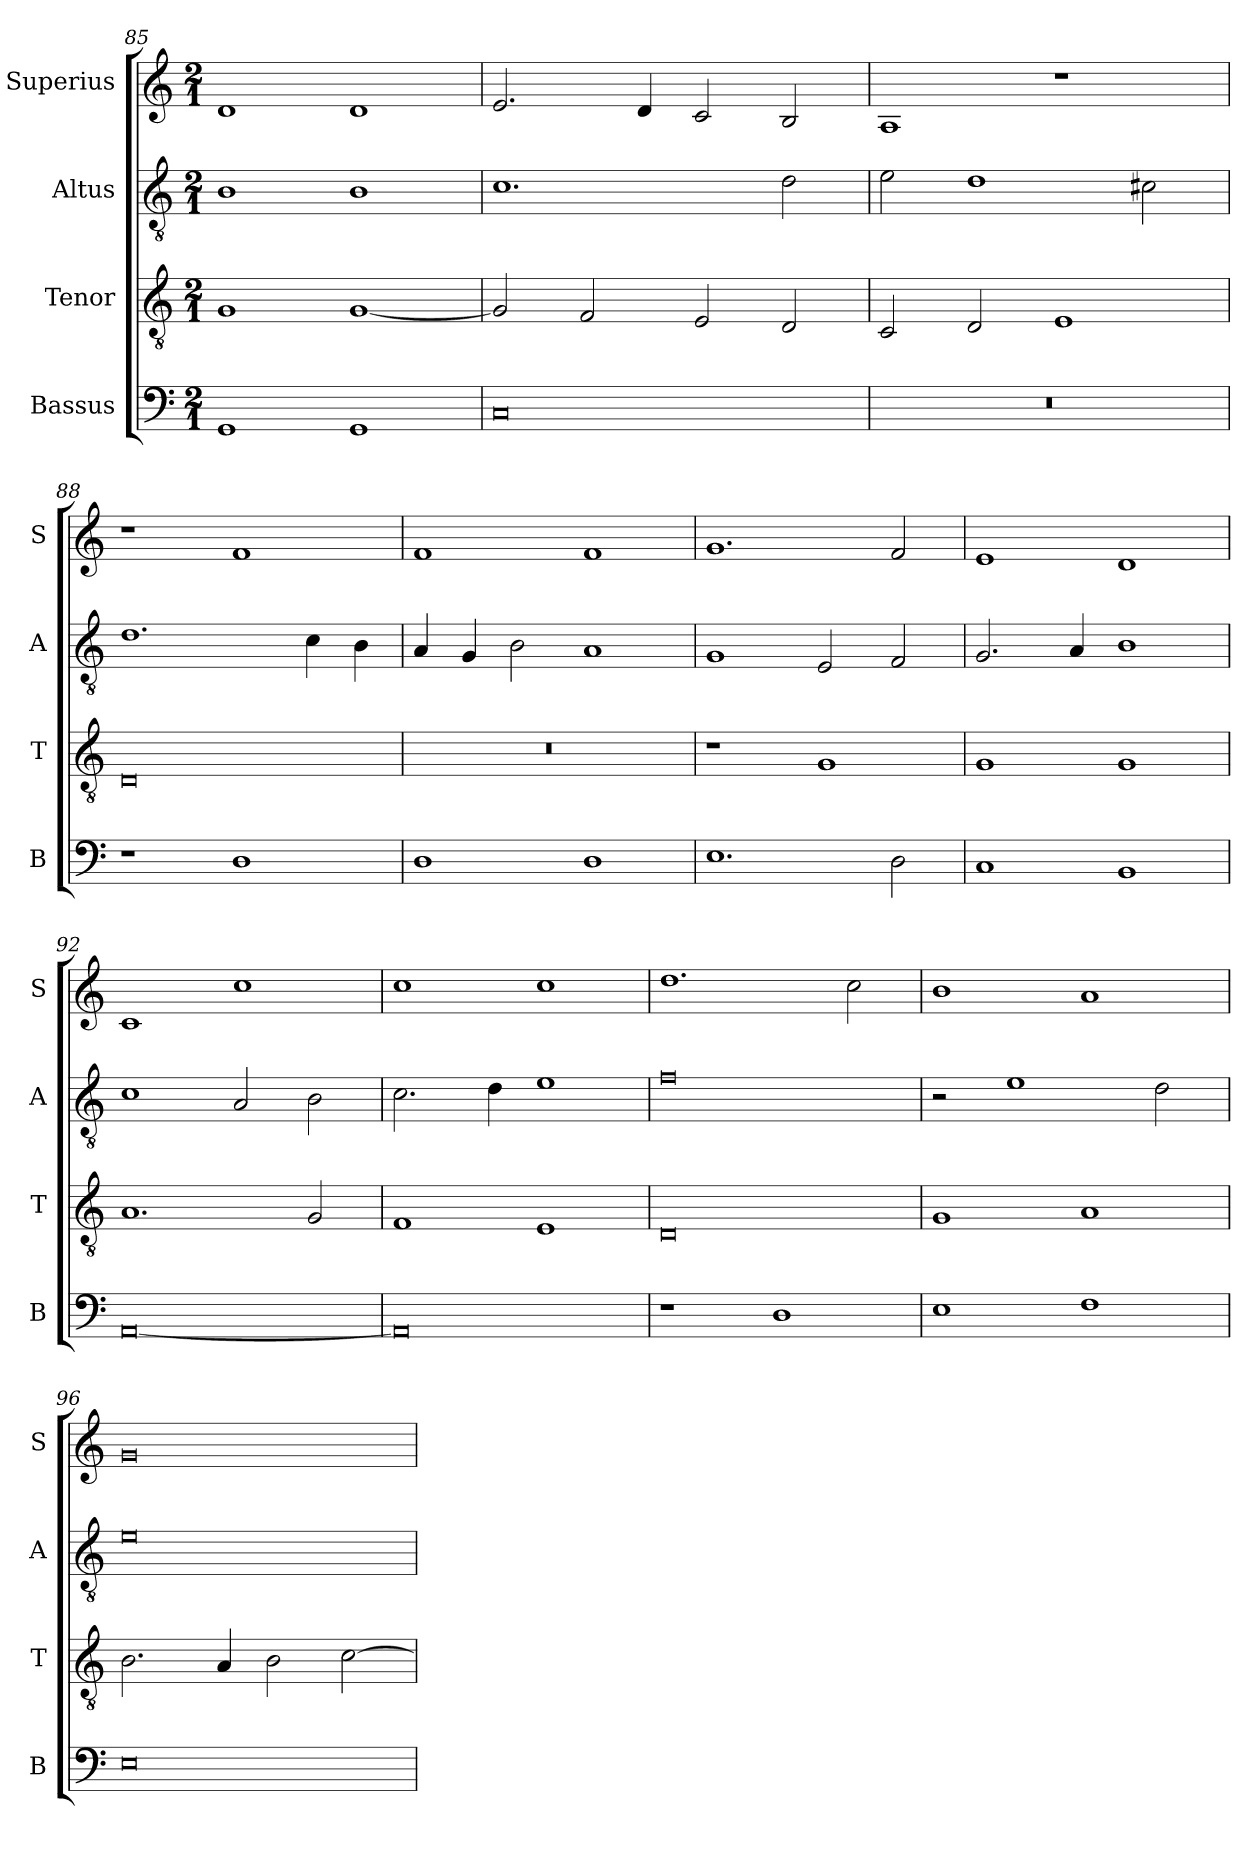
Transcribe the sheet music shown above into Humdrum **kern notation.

**kern	**kern	**kern	**kern
*part4	*part3	*part2	*part1
*staff4	*staff3	*staff2	*staff1
*I"Bassus	*I"Tenor	*I"Altus	*I"Superius
*I'B	*I'T	*I'A	*I'S
*clefF4	*clefGv2	*clefGv2	*clefG2
*k[]	*k[]	*k[]	*k[]
*M2/1	*M2/1	*M2/1	*M2/1
=85	=85	=85	=85
1GG	1G	1B	1d
1GG	[1G	1B	1d
=86	=86	=86	=86
0C	2G/]	1.c	2.e/
.	2F/	.	.
.	.	.	4d/
.	2E/	.	2c/
.	2D/	2d\	2B/
=87	=87	=87	=87
0r	2C/	2e\	1A
.	2D/	1d	.
.	1E	.	1r
.	.	2c#X\	.
=88	=88	=88	=88
1r	0D	1.d	1r
1D	.	.	1f
.	.	4c\	.
.	.	4B\	.
=89	=89	=89	=89
1D	0r	4A/	1f
.	.	4G/	.
.	.	2B\	.
1D	.	1A	1f
=90	=90	=90	=90
1.E	1r	1G	1.g
.	1G	2E/	.
2D\	.	2F/	2f/
=91	=91	=91	=91
1C	1G	2.G/	1e
.	.	4A/	.
1BB	1G	1B	1d
=92	=92	=92	=92
[0AA	1.A	1c	1c
.	.	2A/	1cc
.	2G/	2B\	.
=93	=93	=93	=93
0AA]	1F	2.c\	1cc
.	.	4d\	.
.	1E	1e	1cc
=94	=94	=94	=94
1r	0D	0f	1.dd
1D	.	.	.
.	.	.	2cc\
=95	=95	=95	=95
1E	1G	2r	1b
.	.	1e	.
1F	1A	.	1a
.	.	2d\	.
=96	=96	=96	=96
0E	2.B\	0e	0g
.	4A/	.	.
.	2B\	.	.
.	[2c\	.	.
=	=	=	=
*-	*-	*-	*-
